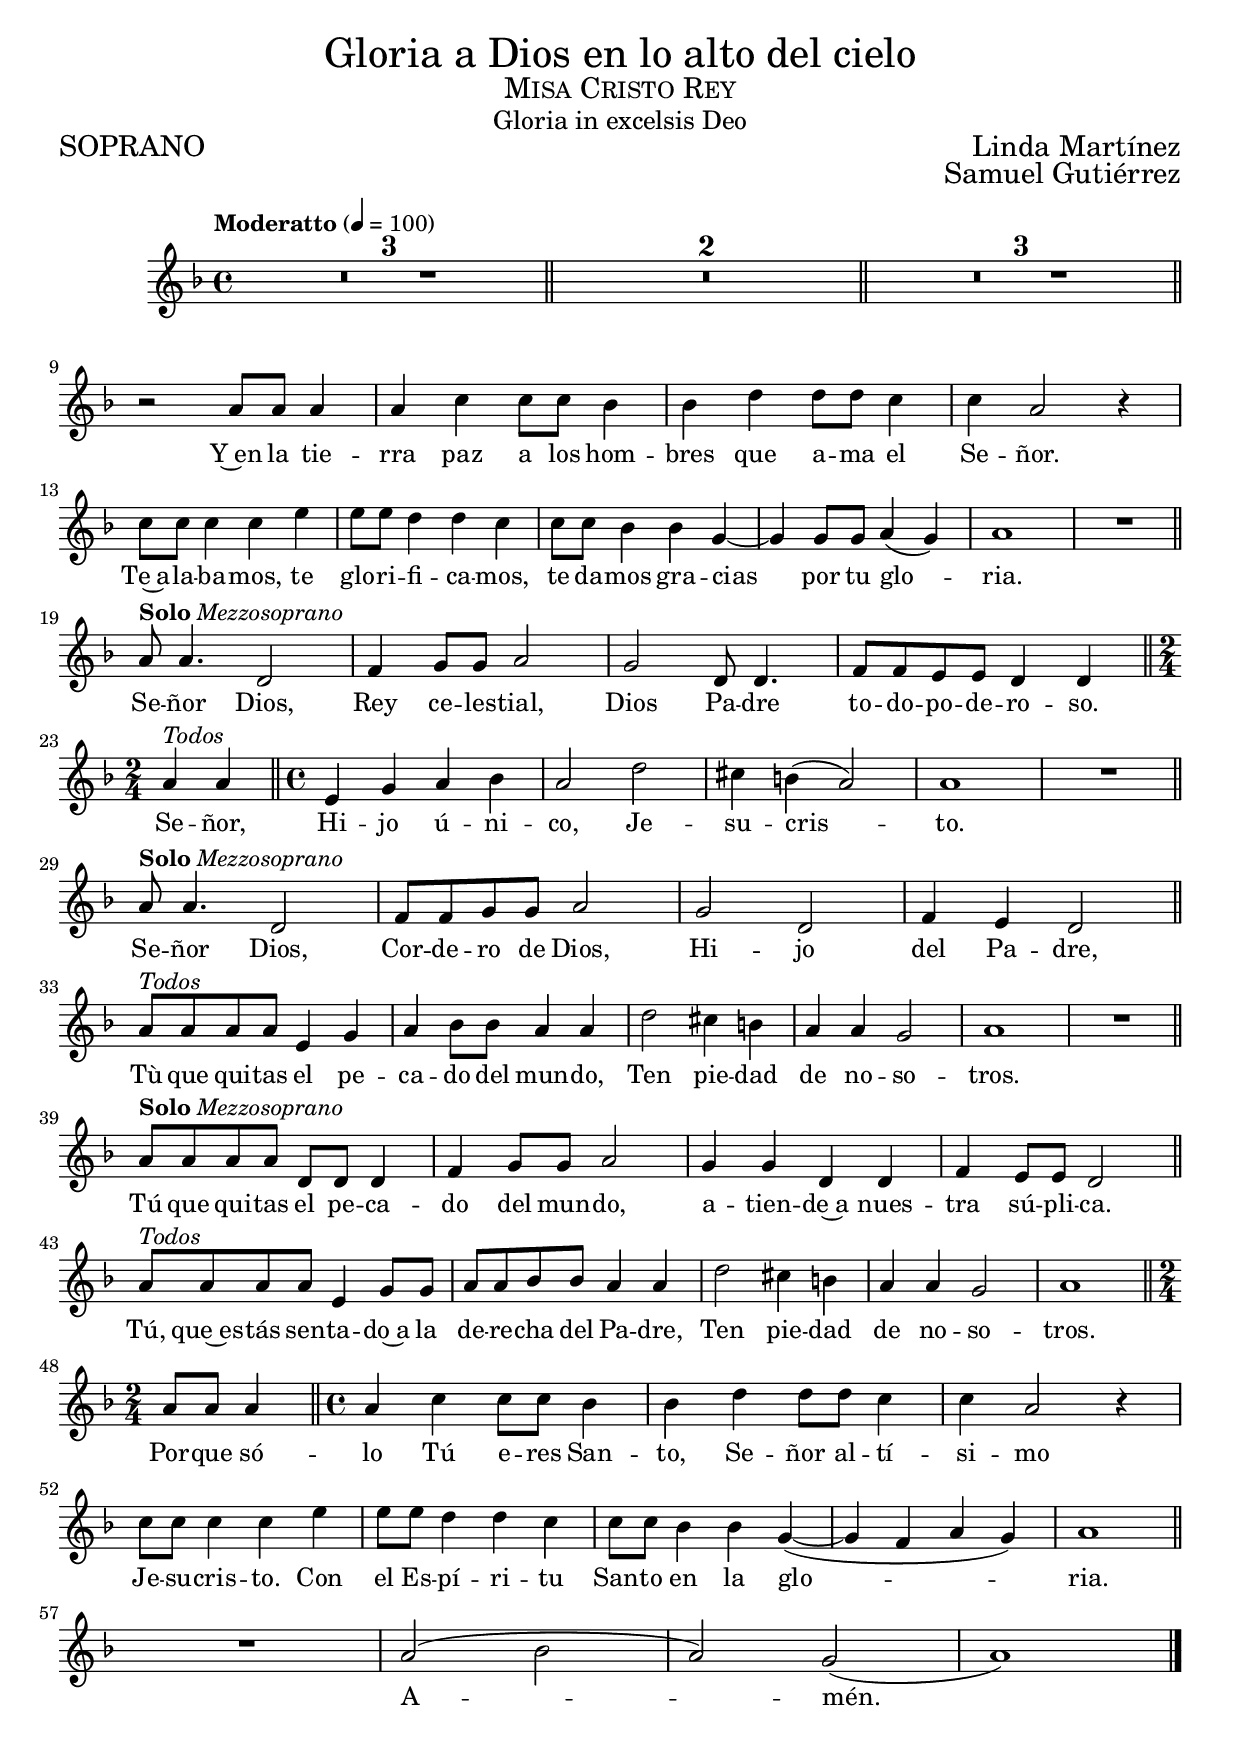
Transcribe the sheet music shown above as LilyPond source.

%  Gloria a Dios en lo alto del cielo - Renaissance way melody
%  Music and accompaniment by serachsam

\language "espanol"
\version "2.23.2"

% --- Global parameters
particle = 1
jump = \break

% --- Includes
\include "global.ily"
soprano_music = \relative do' {
  \compressEmptyMeasures
  \dynamicUp

  R1*5 | % 5
  R1*3 | #(if (= particle 1) jump "") % 8
  r2 la'8 la la4 |
  la4 do4 do8 do sib4 |
  sib4 re re8 re do4 |
  do4 la2 r4 | #(if (= particle 1) jump "") % 12
  do8 do do4 do4 mi4 |
  mi8 mi re4 re4 do4 |
  do8 do sib4 sib4 sol4~ |
  sol4 sol8 sol la4( sol) |
  la1 |
  R1 | #(if (= particle 1) jump "") % 18
  la8^\markup{\bold "Solo" \italic "Mezzosoprano"} la4. re,2 |
  fa4 sol8 sol la2 |
  sol2 re8 re4. |
  fa8 fa mi mi re4 re4 | #(if (= particle 1) jump "") % 22
  \time 2/4 la'4^\markup{\italic "Todos"} la | \bar "||"
  \time 4/4 mi sol la sib |
  la2 re2 |
  dos4 si( la2 )
  la1 |
  R1*1 | #(if (= particle 1) jump "") % 28
  la8^\markup{\bold "Solo" \italic "Mezzosoprano"} la4. re,2 |
  fa8 fa sol8 sol la2 |
  sol2 re2 |
  fa4 mi re2 | #(if (= particle 1) jump "") % 32
  la'8^\markup{ \italic "Todos"} la la la mi4 sol |
  la4 sib8 sib la4 la |
  re2 dos4 si |
  la4 la sol2 |
  la1 |
  R1*1 | #(if (= particle 1) jump "") % 38
  la8^\markup{\bold "Solo" \italic "Mezzosoprano"} la la la re,8 re re4 |
  fa4 sol8 sol la2 |
  sol4 sol re re |
  fa4 mi8 mi re2 | #(if (= particle 1) jump "") % 42
  la'8^\markup{\italic "Todos"} la la la mi4 sol8 sol |
  la8 la sib sib la4 la |
  re2 dos4 si  |
  la4 la sol2 |
  la1 | #(if (= particle 1) jump "") % 47
  \time 2/4 la8 la la4 |
  \time 4/4 la4 do4 do8 do sib4 |
  sib4 re re8 re do4 |
  do4 la2 r4 | #(if (= particle 1) jump "") % 51
  do8 do do4 do4 mi4 |
  mi8 mi re4 re4 do4 |
  do8 do sib4 sib4 sol4(~ |
  sol4 fa la4 sol)
  la1 | #(if (= particle 1) jump "") % 56
  R1 |
  la2( sib |
  la2) sol( |
  la1) |
}

soprano_lyrics = \lyricmode {
    Y~en la tie -- rra paz a los hom -- bres que a -- ma el Se -- ñor.
    Te~a -- la -- ba -- mos, te glo -- ri -- fi -- ca -- mos, te da -- mos gra -- cias por tu glo -- ria.

    Se -- ñor Dios, Rey ce -- les -- tial, Dios Pa -- dre to -- do -- po -- de -- ro -- so.
    Se -- ñor, Hi -- jo ú -- ni -- co, Je -- su -- cris -- to.

    Se -- ñor Dios, Cor -- de -- ro de Dios, Hi -- jo del Pa -- dre,
    Tù que qui -- tas el pe -- ca -- do del mun -- do, Ten pie -- dad de no -- so -- tros.

    Tú que qui -- tas el pe -- ca -- do del mun -- do, a -- tien -- de~a nues -- tra sú -- pli -- ca.
    Tú, que~es -- tás sen -- ta -- do~a la de -- re -- cha del Pa -- dre, Ten pie -- dad de no -- so -- tros.

    Por -- que só -- lo Tú e -- res San -- to, Se -- ñor al -- tí -- si -- mo Je -- su -- cris -- to.
    Con el Es -- pí -- ri -- tu San -- to en la glo -- ria.

    A -- mén.
}


% --- Global size
% #(set-global-staff-size 20)

% --- Header
\markup { \fill-line { \center-column { \fontsize #5 \title \fontsize #2 \smallCaps \subtitle \fontsize #1 \subsubtitle } } }
\markup { \fill-line { \fontsize #2 "SOPRANO" \right-column { \fontsize #2 \autor } } }
\markup { \fill-line { " " \right-column { \fontsize #2 \arranger } } }
\markup { \fill-line { " " \right-column { \fontsize #2 \other } } }
\header {
  dedication = \dedication
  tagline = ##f
  breakbefore = ##t
}

% --- Music

% --- Harmony

% --- Sheet
\score {
  <<
    \new Staff { <<
      \set Staff.midiInstrument = #"choir aahs"
      \new Voice = "soprano" { << \global \soprano_music >> }
      \new Lyrics \lyricsto "soprano" { \soprano_lyrics }
    >> }
  >>
  \midi { }
  \layout { }
}

% --- Paper
\paper{
  #(set-default-paper-size "letter")
}
